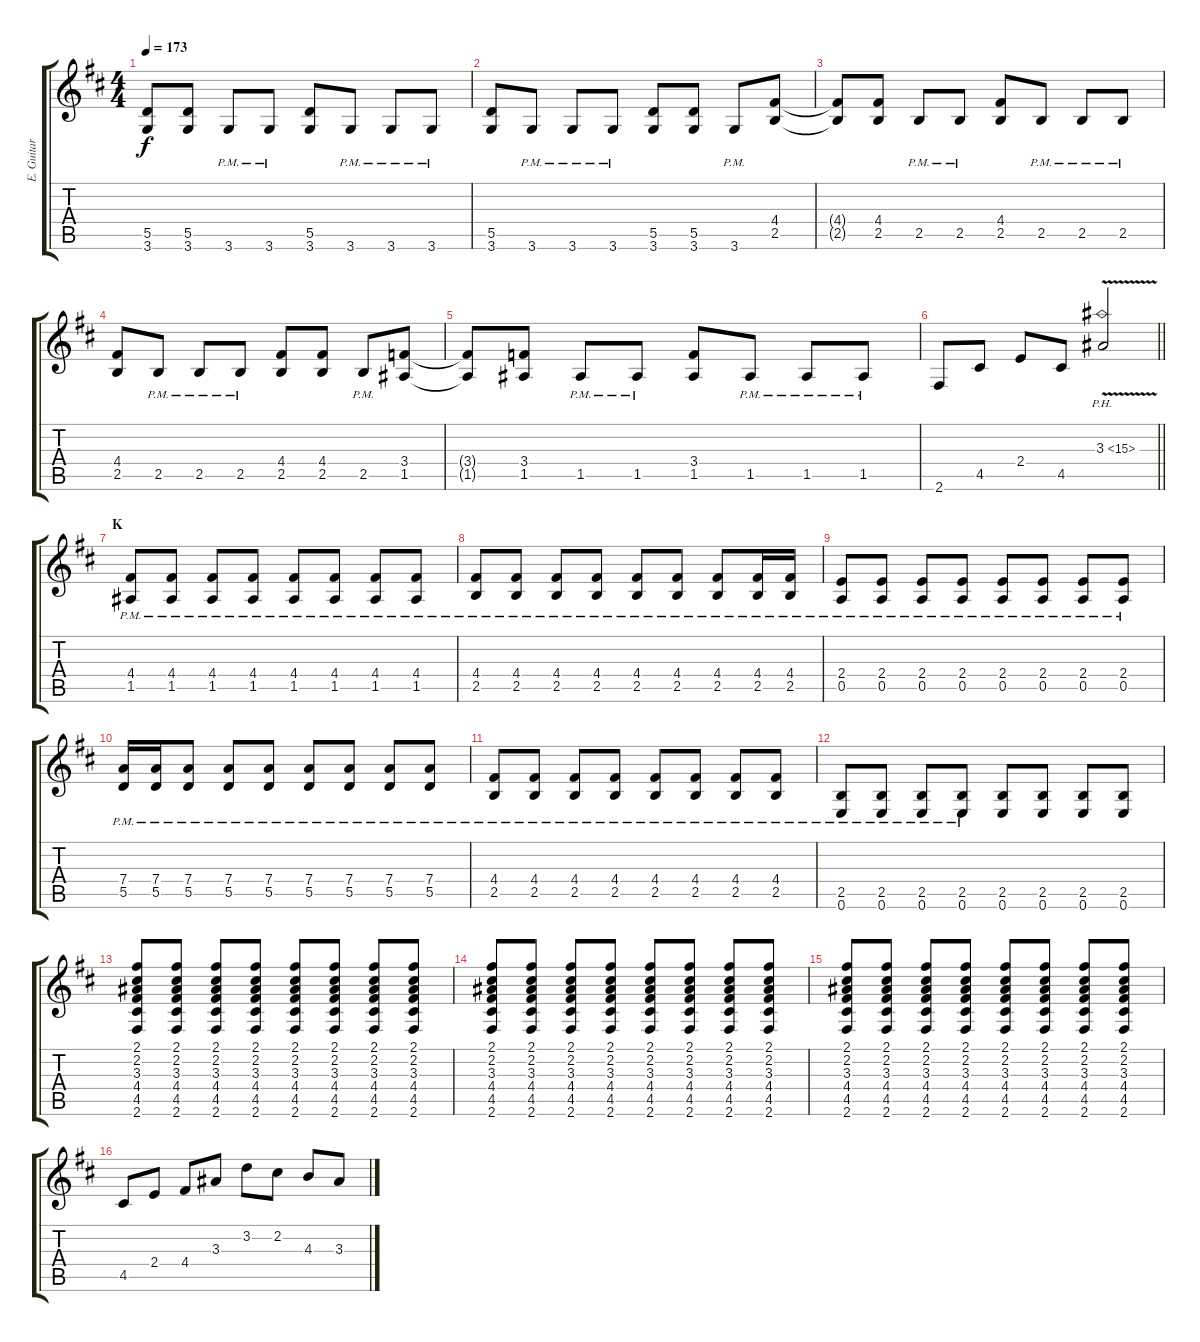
\track ("E. Guitar II" "E. Guitar ") {instrument overdrivenguitar}
\staff {score tabs}
\tuning (E4 B3 G3 D3 A2 E2) {hide}
\ts (4 4)
\tempo 173
\clef g2
\ks d
(5.5{t} 3.6{t}).8{dy f} (5.5 3.6).8 3.6{pm}.8 3.6{pm}.8 (5.5 3.6).8 3.6{pm}.8 3.6{pm}.8 3.6{pm}.8 |
(5.5 3.6).8 3.6{pm}.8 3.6{pm}.8 3.6{pm}.8 (5.5 3.6).8 (5.5 3.6).8 3.6{pm}.8 (4.4 2.5).8 |
(4.4{t} 2.5{t}).8 (4.4 2.5).8 2.5{pm}.8 2.5{pm}.8 (4.4 2.5).8 2.5{pm}.8 2.5{pm}.8 2.5{pm}.8 |
(4.4 2.5).8 2.5{pm}.8 2.5{pm}.8 2.5{pm}.8 (4.4 2.5).8 (4.4 2.5).8 2.5{pm}.8 (3.4 1.5).8 |
(3.4{t} 1.5{t}).8 (3.4 1.5).8 1.5{pm}.8 1.5{pm}.8 (3.4 1.5).8 1.5{pm}.8 1.5{pm}.8 1.5{pm}.8 |
\barLineRight lightlight
2.6.8 4.5.8 2.4.8 4.5.8 3.3{ph 12 v}.2 |
\section ("" "K")
(4.4{pm} 1.5{pm}).8 (4.4{pm} 1.5{pm}).8 (4.4{pm} 1.5{pm}).8 (4.4{pm} 1.5{pm}).8 (4.4{pm} 1.5{pm}).8 (4.4{pm} 1.5{pm}).8 (4.4{pm} 1.5{pm}).8 (4.4{pm} 1.5{pm}).8 |
(4.4{pm} 2.5{pm}).8 (4.4{pm} 2.5{pm}).8 (4.4{pm} 2.5{pm}).8 (4.4{pm} 2.5{pm}).8 (4.4{pm} 2.5{pm}).8 (4.4{pm} 2.5{pm}).8 (4.4{pm} 2.5{pm}).8 (4.4{pm} 2.5{pm}).16 (4.4{pm} 2.5{pm}).16 |
(2.4{pm} 0.5{pm}).8 (2.4{pm} 0.5{pm}).8 (2.4{pm} 0.5{pm}).8 (2.4{pm} 0.5{pm}).8 (2.4{pm} 0.5{pm}).8 (2.4{pm} 0.5{pm}).8 (2.4{pm} 0.5{pm}).8 (2.4{pm} 0.5{pm}).8 |
(7.4{pm} 5.5{pm}).16 (7.4{pm} 5.5{pm}).16 (7.4{pm} 5.5{pm}).8 (7.4{pm} 5.5{pm}).8 (7.4{pm} 5.5{pm}).8 (7.4{pm} 5.5{pm}).8 (7.4{pm} 5.5{pm}).8 (7.4{pm} 5.5{pm}).8 (7.4{pm} 5.5{pm}).8 |
(4.4{pm} 2.5{pm}).8 (4.4{pm} 2.5{pm}).8 (4.4{pm} 2.5{pm}).8 (4.4{pm} 2.5{pm}).8 (4.4{pm} 2.5{pm}).8 (4.4{pm} 2.5{pm}).8 (4.4{pm} 2.5{pm}).8 (4.4{pm} 2.5{pm}).8 |
(2.5{pm} 0.6{pm}).8 (2.5{pm} 0.6{pm}).8 (2.5{pm} 0.6{pm}).8 (2.5{pm} 0.6{pm}).8 (2.5 0.6).8 (2.5 0.6).8 (2.5 0.6).8 (2.5 0.6).8 |
(2.1 2.2 3.3 4.4 4.5 2.6).8 (2.1 2.2 3.3 4.4 4.5 2.6).8 (2.1 2.2 3.3 4.4 4.5 2.6).8 (2.1 2.2 3.3 4.4 4.5 2.6).8 (2.1 2.2 3.3 4.4 4.5 2.6).8 (2.1 2.2 3.3 4.4 4.5 2.6).8 (2.1 2.2 3.3 4.4 4.5 2.6).8 (2.1 2.2 3.3 4.4 4.5 2.6).8 |
(2.1 2.2 3.3 4.4 4.5 2.6).8 (2.1 2.2 3.3 4.4 4.5 2.6).8 (2.1 2.2 3.3 4.4 4.5 2.6).8 (2.1 2.2 3.3 4.4 4.5 2.6).8 (2.1 2.2 3.3 4.4 4.5 2.6).8 (2.1 2.2 3.3 4.4 4.5 2.6).8 (2.1 2.2 3.3 4.4 4.5 2.6).8 (2.1 2.2 3.3 4.4 4.5 2.6).8 |
(2.1 2.2 3.3 4.4 4.5 2.6).8 (2.1 2.2 3.3 4.4 4.5 2.6).8 (2.1 2.2 3.3 4.4 4.5 2.6).8 (2.1 2.2 3.3 4.4 4.5 2.6).8 (2.1 2.2 3.3 4.4 4.5 2.6).8 (2.1 2.2 3.3 4.4 4.5 2.6).8 (2.1 2.2 3.3 4.4 4.5 2.6).8 (2.1 2.2 3.3 4.4 4.5 2.6).8 |
4.5.8 2.4.8 4.4.8 3.3.8 3.2.8 2.2.8 4.3.8 3.3.8
